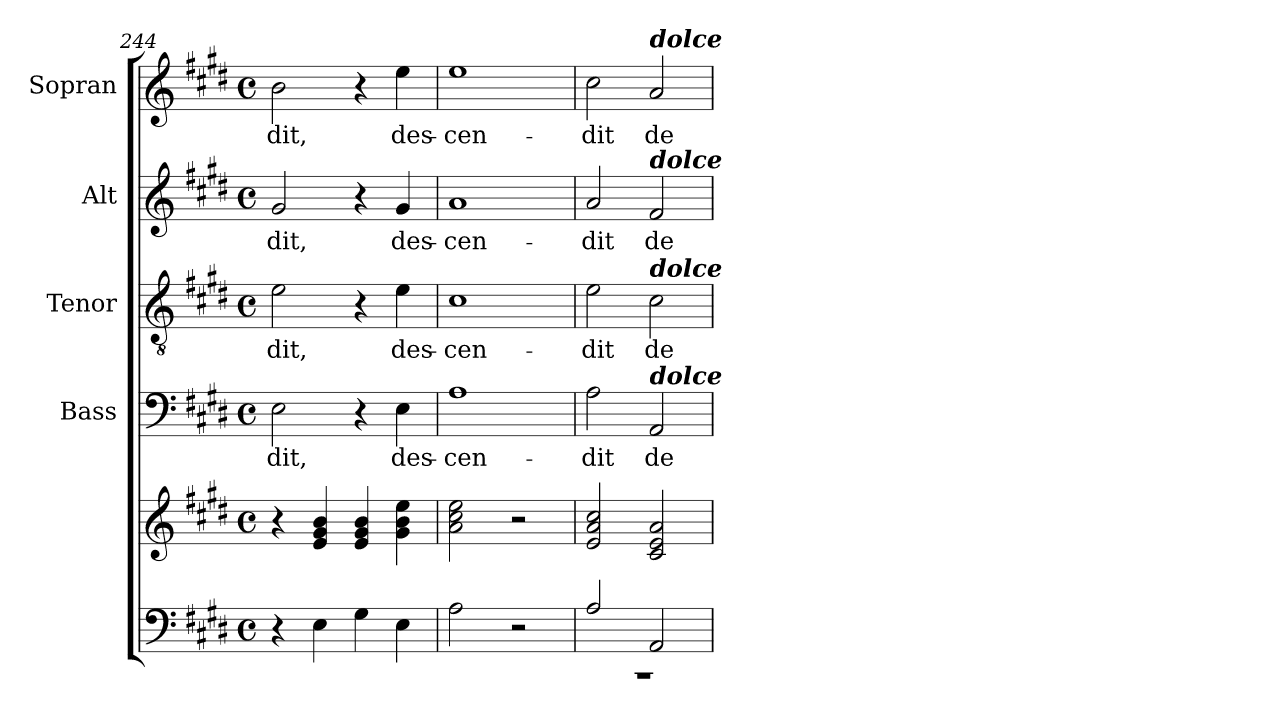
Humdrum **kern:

**kern	**kern	**kern	**text	**kern	**text	**kern	**text	**kern	**text
*part5	*part5	*part4	*part4	*part3	*part3	*part2	*part2	*part1	*part1
*staff6	*staff5	*staff4	*staff4	*staff3	*staff3	*staff2	*staff2	*staff1	*staff1
*	*	*I"Bass	*	*I"Tenor	*	*I"Alt	*	*I"Sopran	*
*	*	*I'B.	*	*I'T.	*	*I'A.	*	*I'S.	*
*clefF4	*clefG2	*clefF4	*	*clefGv2	*	*clefG2	*	*clefG2	*
*k[f#c#g#d#]	*k[f#c#g#d#]	*k[f#c#g#d#]	*	*k[f#c#g#d#]	*	*k[f#c#g#d#]	*	*k[f#c#g#d#]	*
*E:	*E:	*E:	*	*E:	*	*E:	*	*E:	*
*M4/4	*M4/4	*M4/4	*	*M4/4	*	*M4/4	*	*M4/4	*
*met(c)	*met(c)	*met(c)	*	*met(c)	*	*met(c)	*	*met(c)	*
=244	=244	=244	=244	=244	=244	=244	=244	=244	=244
!	!	!	!LO:LY:b	!	!LO:LY:b	!	!LO:LY:b	!	!LO:LY:b
4r	4r	2E\	-dit,	2e\	-dit,	2g#/	-dit,	2b\	-dit,
4E\	4e/ 4g#/ 4b/	.	.	.	.	.	.	.	.
4G#\	4e/ 4g#/ 4b/	4r	.	4r	.	4r	.	4r	.
!	!	!	!LO:LY:b	!	!LO:LY:b	!	!LO:LY:b	!	!LO:LY:b
4E\	4g#\ 4b\ 4ee\	4E\	des-	4e\	des-	4g#/	des-	4ee\	des-
=245	=245	=245	=245	=245	=245	=245	=245	=245	=245
!	!	!	!LO:LY:b	!	!LO:LY:b	!	!LO:LY:b	!	!LO:LY:b
2A\	2a\ 2cc#\ 2ee\	1A	-cen-	1c#	-cen-	1a	-cen-	1ee	-cen-
2r	2r	.	.	.	.	.	.	.	.
=246	=246	=246	=246	=246	=246	=246	=246	=246	=246
*^	*	*	*	*	*	*	*	*	*
!	!	!	!	!LO:LY:b	!	!LO:LY:b	!	!LO:LY:b	!	!LO:LY:b
2A/	1rCC	2e/ 2a/ 2cc#/	2A\	-dit	2e\	-dit	2a/	-dit	2cc#\	-dit
!	!	!	!	!	!	!	!	!	!LO:TX:a:Bi:t=dolce	!
!	!	!	!	!	!	!	!LO:TX:a:Bi:t=dolce	!	!	!
!	!	!	!	!	!LO:TX:a:Bi:t=dolce	!	!	!	!	!
!	!	!	!LO:TX:a:Bi:t=dolce	!	!	!	!	!	!	!
!	!	!	!	!LO:LY:b	!	!LO:LY:b	!	!LO:LY:b	!	!LO:LY:b
2AA/	.	2c#/ 2e/ 2a/	2AA/	de	2c#\	de	2f#/	de	2a/	de
*v	*v	*	*	*	*	*	*	*	*	*
=	=	=	=	=	=	=	=	=	=
*-	*-	*-	*-	*-	*-	*-	*-	*-	*-
